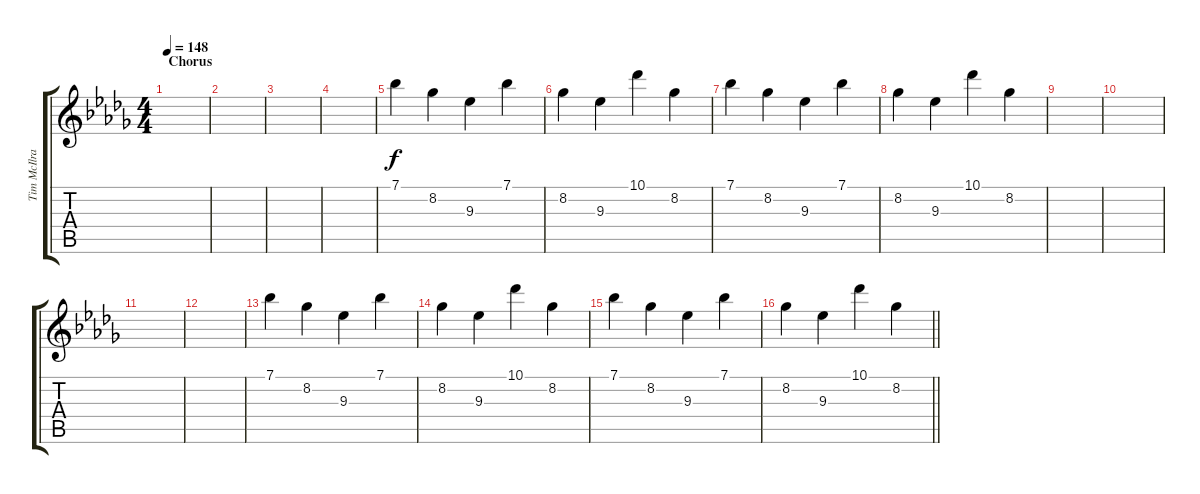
\track ("Tim McIlrath - Guitar Two" "Tim McIlra") {instrument distortionguitar}
\staff {score tabs}
\tuning (Eb4 Bb3 Gb3 Db3 Ab2 Eb2) {hide}
\ts (4 4)
\section ("" "Chorus")
\tempo 148
\clef g2
\ks db
|
|
|
|
7.1.4{volume 7} 8.2.4 9.3.4 7.1.4 |
8.2.4 9.3.4 10.1.4 8.2.4 |
7.1.4 8.2.4 9.3.4 7.1.4 |
8.2.4 9.3.4 10.1.4 8.2.4 |
|
|
|
|
7.1.4 8.2.4 9.3.4 7.1.4 |
8.2.4 9.3.4 10.1.4 8.2.4 |
7.1.4 8.2.4 9.3.4 7.1.4 |
\barLineRight lightlight
8.2.4 9.3.4 10.1.4 8.2.4
